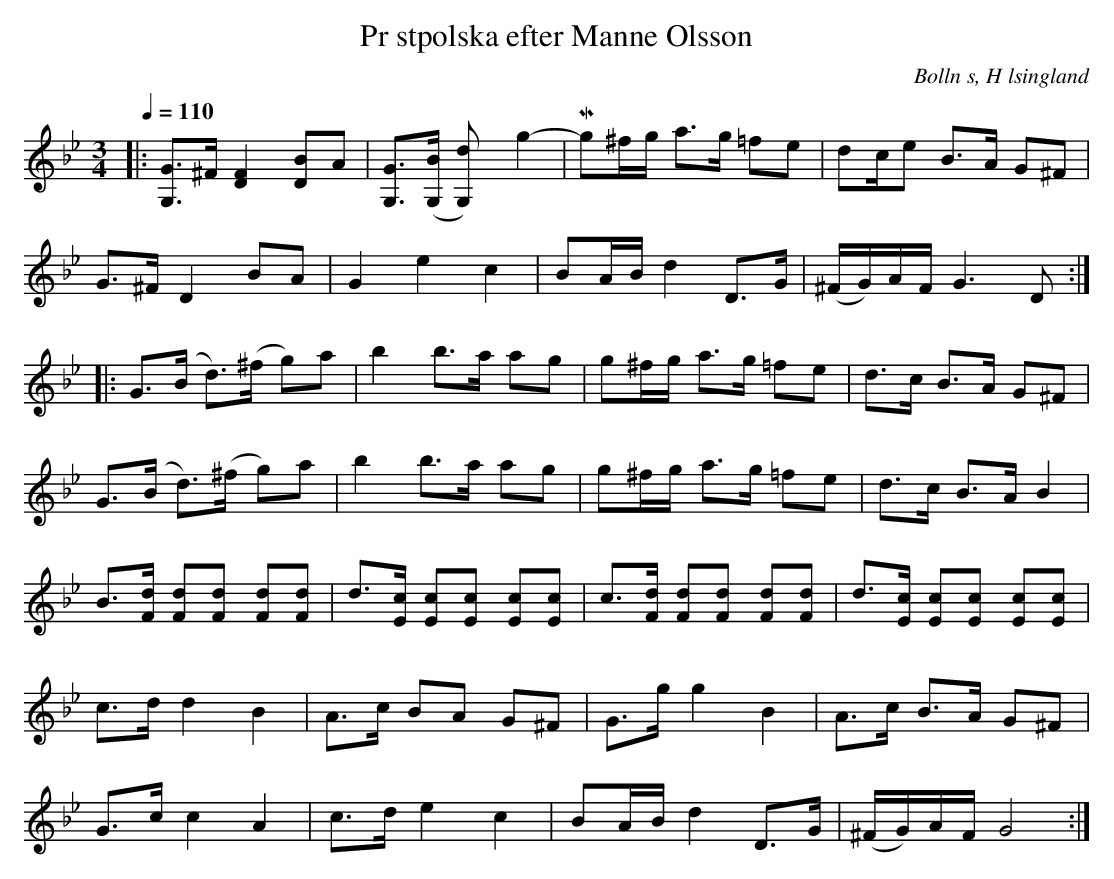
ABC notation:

X:1
T:Pr stpolska efter Manne Olsson
O:Bolln s, H lsingland
M:3/4
L:1/8
Q:1/4=110
K:Gm
|:[G G,]>^F   [F2 D2]       [D B]A         | [G G,]>([B G,]   [d2 G,])      g2-       | Mg^f/g/ a>g =fe | dc/e         B>A G^F  |
G>^F   D2       BA         | G2     e2       c2           | BA/B/  d2 D>G  | (^F/G/)A/F/ G3 D  ::
G>(B   d>)(^f   g)a        | b2     b>a      ag         | g^f/g/ a>g =fe | d>c         B>A G^F  |
G>(B   d>)(^f   g)a        | b2     b>a      ag         | g^f/g/ a>g =fe | d>c         B>A B2   |
B>[Fd] [Fd][Fd] [Fd][Fd] | d>[Ec] [Ec][Ec] [Ec][Ec] | \
c>[Fd] [Fd][Fd] [Fd][Fd] | d>[Ec] [Ec][Ec] [Ec][Ec] |
c>d    d2       B2           | A>c    BA       G^F       | G>g    g2 B2     | A>c         B>A G^F  |
G>c    c2       A2           | c>d    e2       c2        | BA/B/  d2 D>G   | (^F/G/)A/F/ G4      :|
